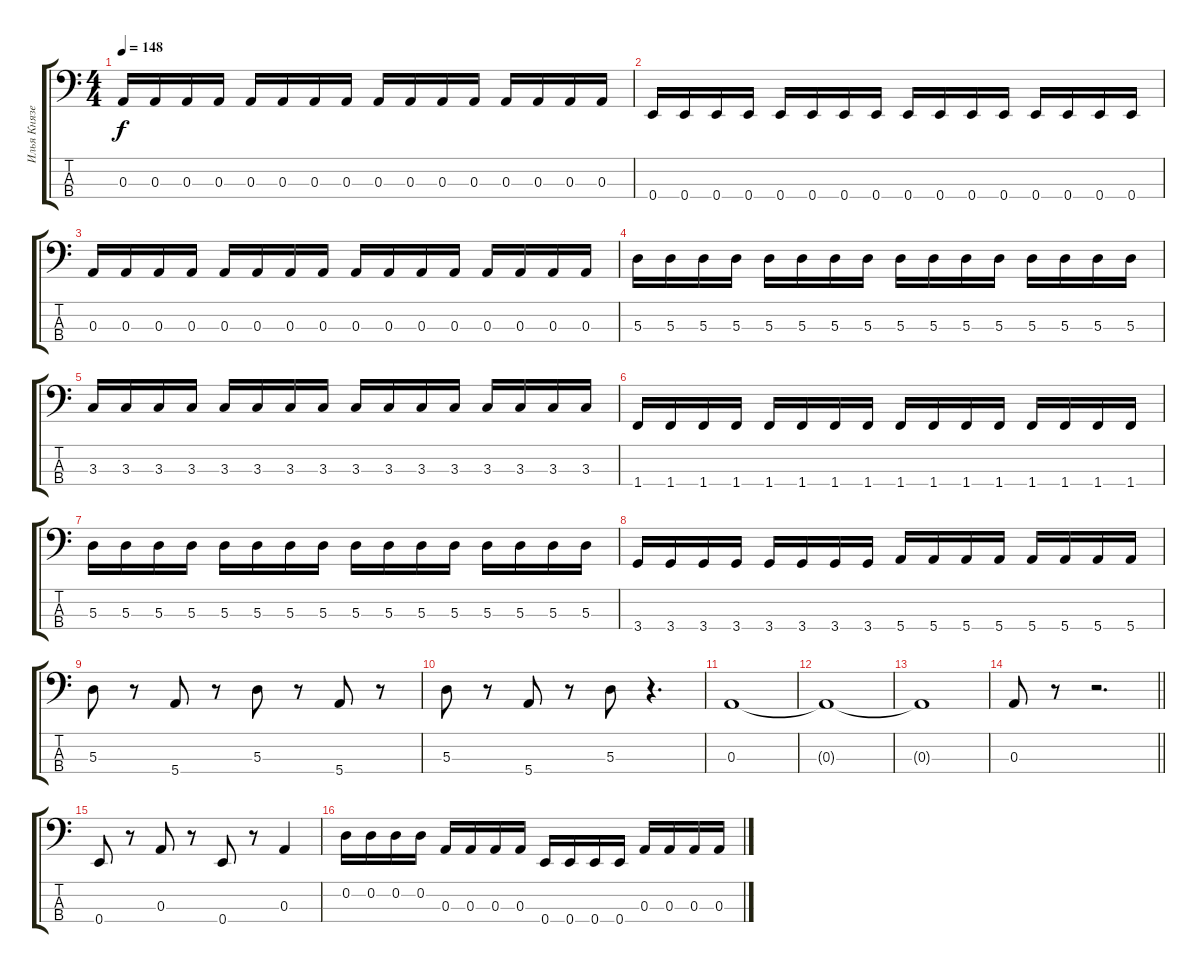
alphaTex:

\track ("Илья Князев" "Илья Князе") {instrument electricbasspick}
\staff {score tabs}
\tuning (G2 D2 A1 E1) {hide}
\ts (4 4)
\tempo 148
\clef f4
\ks c
0.3.16{dy f} 0.3.16 0.3.16 0.3.16 0.3.16 0.3.16 0.3.16 0.3.16 0.3.16 0.3.16 0.3.16 0.3.16 0.3.16 0.3.16 0.3.16 0.3.16 |
0.4.16 0.4.16 0.4.16 0.4.16 0.4.16 0.4.16 0.4.16 0.4.16 0.4.16 0.4.16 0.4.16 0.4.16 0.4.16 0.4.16 0.4.16 0.4.16 |
0.3.16 0.3.16 0.3.16 0.3.16 0.3.16 0.3.16 0.3.16 0.3.16 0.3.16 0.3.16 0.3.16 0.3.16 0.3.16 0.3.16 0.3.16 0.3.16 |
5.3.16 5.3.16 5.3.16 5.3.16 5.3.16 5.3.16 5.3.16 5.3.16 5.3.16 5.3.16 5.3.16 5.3.16 5.3.16 5.3.16 5.3.16 5.3.16 |
3.3.16 3.3.16 3.3.16 3.3.16 3.3.16 3.3.16 3.3.16 3.3.16 3.3.16 3.3.16 3.3.16 3.3.16 3.3.16 3.3.16 3.3.16 3.3.16 |
1.4.16 1.4.16 1.4.16 1.4.16 1.4.16 1.4.16 1.4.16 1.4.16 1.4.16 1.4.16 1.4.16 1.4.16 1.4.16 1.4.16 1.4.16 1.4.16 |
5.3.16 5.3.16 5.3.16 5.3.16 5.3.16 5.3.16 5.3.16 5.3.16 5.3.16 5.3.16 5.3.16 5.3.16 5.3.16 5.3.16 5.3.16 5.3.16 |
3.4.16 3.4.16 3.4.16 3.4.16 3.4.16 3.4.16 3.4.16 3.4.16 5.4.16 5.4.16 5.4.16 5.4.16 5.4.16 5.4.16 5.4.16 5.4.16 |
5.3.8 r.8 5.4.8 r.8 5.3.8 r.8 5.4.8 r.8 |
5.3.8 r.8 5.4.8 r.8 5.3.8 r.4{d} |
0.3.1 |
0.3{t}.1 |
0.3{t}.1 |
\barLineRight lightlight
0.3.8 r.8 r.2{d} |
\section ("" "")
0.4.8 r.8 0.3.8 r.8 0.4.8 r.8 0.3.4 |
0.2.16 0.2.16 0.2.16 0.2.16 0.3.16 0.3.16 0.3.16 0.3.16 0.4.16 0.4.16 0.4.16 0.4.16 0.3.16 0.3.16 0.3.16 0.3.16
